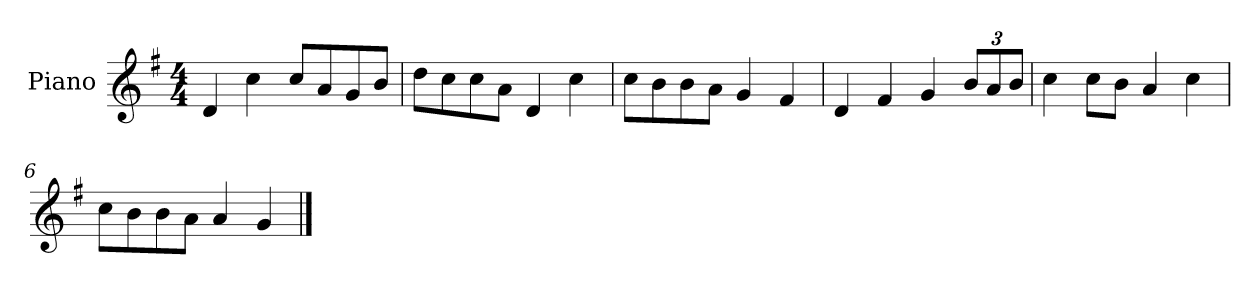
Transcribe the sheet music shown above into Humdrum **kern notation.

**kern
*part1
*staff1
*I"Piano
*I'P-no
*clefG2
*k[f#]
*M4/4
*MM90
=1
4d/
4cc\
8cc/L
8a/
8g/
8b/J
=2
8dd\L
8cc\
8cc\
8a\J
4d/
4cc\
=3
8cc\L
8b\
8b\
8a\J
4g/
4f#/
=4
4d/
4f#/
4g/
*Xbrackettup
12b/L
12a/
12b/J
=5
4cc\
8cc\L
8b\J
4a/
4cc\
=6
8cc\L
8b\
8b\
8a\J
4a/
4g/
==
*-
